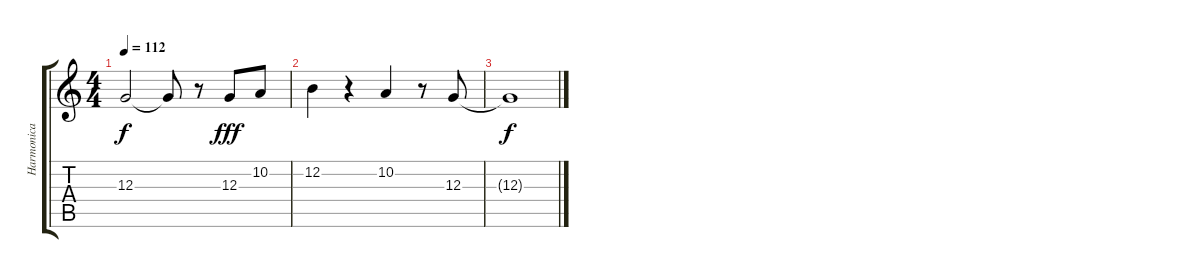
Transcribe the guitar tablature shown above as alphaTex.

\track ("Harmonica (Voice)" "Harmonica ") {instrument harmonica}
\staff {score tabs}
\tuning (E4 B3 G3 D3 A2 E2) {hide}
\ts (4 4)
\tempo 112
\clef g2
\ks c
12.3{t}.2{dy f} 12.3{t}.8 r.8 12.3.8{dy fff} 10.2.8 |
12.2.4 r.4 10.2.4 r.8 12.3.8 |
12.3{t}.1{dy f}
